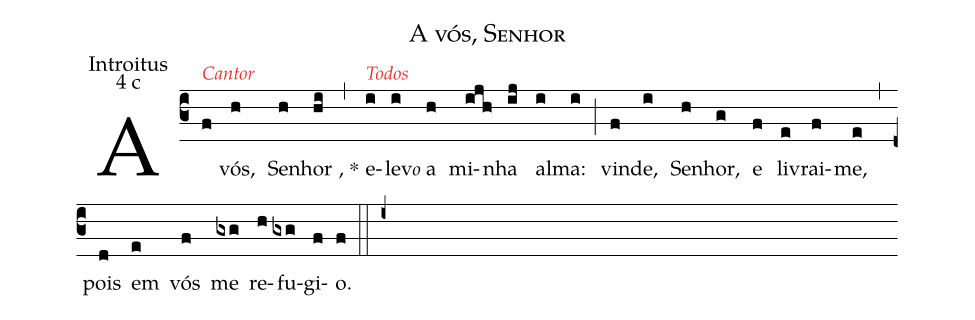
name: A vós, Senhor;
office-part: Introitus;
mode: 4;
mode-differentia: c;
%%
(c3)

A<alt>\textcolor{gregoriocolor}{Cantor}</alt>(f) vós,(h) Se(h)nhor(hi), *(,) e<alt>\textcolor{gregoriocolor}{Todos}</alt>(i)le(i)v<e>o</e> a(h) mi(ijh)nha(ij) al(i)ma:(i) (;) vin(f)de,(i) Se(h)nhor,(g) e(f) li(e)vrai-(f)me,(e) (,) pois(d) em(e) vós(f) me(gxg) re(h)fu(gxg)gi(f)o.(f)

(::)

(i+)
